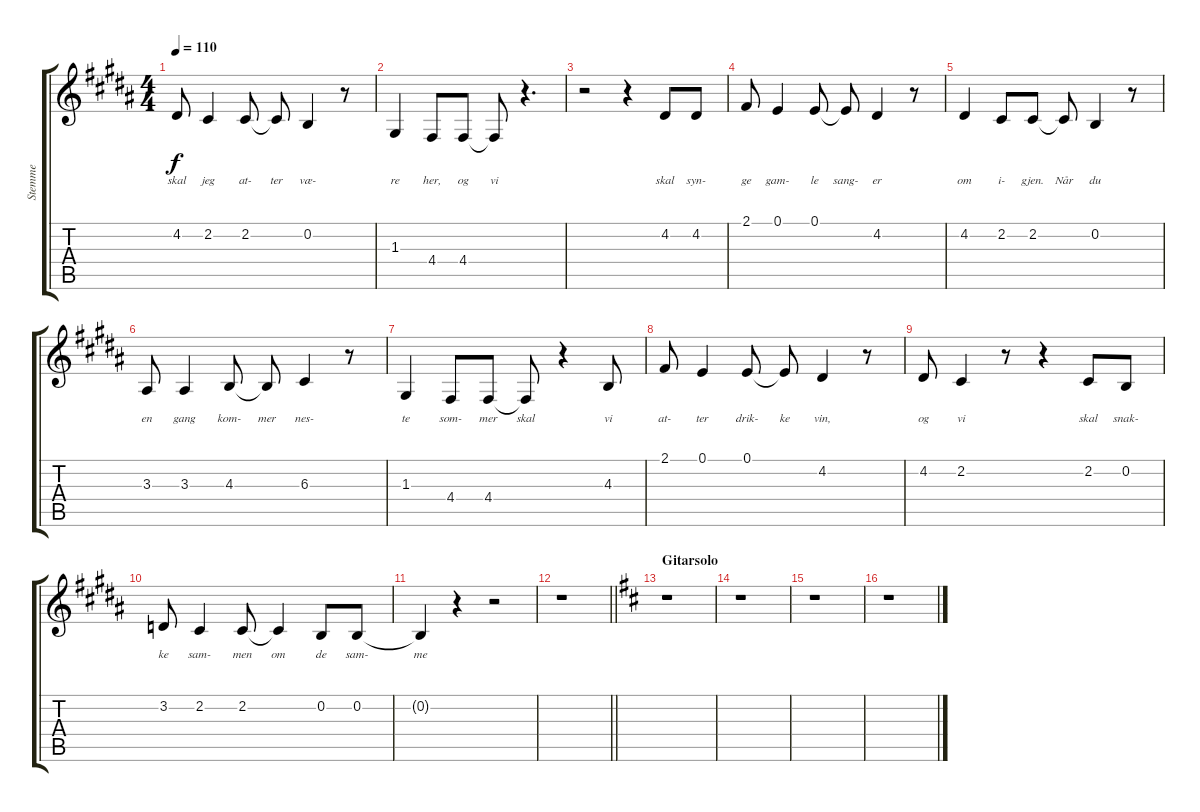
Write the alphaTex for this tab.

\track ("Stemme" "Stemme") {instrument oboe}
\staff {score tabs}
\tuning (E4 B3 G3 D3 A2 E2) {hide}
\ts (4 4)
\tempo 110
\clef g2
\ks b
4.2.8{lyrics (0 "skal") lyrics (1 "") lyrics (2 "") lyrics (3 "") lyrics (4 "") dy f} 2.2.4{lyrics (0 "jeg") lyrics (1 "") lyrics (2 "") lyrics (3 "") lyrics (4 "")} 2.2.8{lyrics (0 "at-") lyrics (1 "") lyrics (2 "") lyrics (3 "") lyrics (4 "")} 2.2{t}.8{lyrics (0 "ter") lyrics (1 "") lyrics (2 "") lyrics (3 "") lyrics (4 "")} 0.2.4{lyrics (0 "væ-") lyrics (1 "") lyrics (2 "") lyrics (3 "") lyrics (4 "")} r.8 |
1.3.4{lyrics (0 "re") lyrics (1 "") lyrics (2 "") lyrics (3 "") lyrics (4 "")} 4.4.8{lyrics (0 "her,") lyrics (1 "") lyrics (2 "") lyrics (3 "") lyrics (4 "")} 4.4.8{lyrics (0 "og") lyrics (1 "") lyrics (2 "") lyrics (3 "") lyrics (4 "")} 4.4{t}.8{lyrics (0 "vi") lyrics (1 "") lyrics (2 "") lyrics (3 "") lyrics (4 "")} r.4{d} |
r.2 r.4 4.2.8{lyrics (0 "skal") lyrics (1 "") lyrics (2 "") lyrics (3 "") lyrics (4 "")} 4.2.8{lyrics (0 "syn-") lyrics (1 "") lyrics (2 "") lyrics (3 "") lyrics (4 "")} |
2.1.8{lyrics (0 "ge") lyrics (1 "") lyrics (2 "") lyrics (3 "") lyrics (4 "")} 0.1.4{lyrics (0 "gam-") lyrics (1 "") lyrics (2 "") lyrics (3 "") lyrics (4 "")} 0.1.8{lyrics (0 "le") lyrics (1 "") lyrics (2 "") lyrics (3 "") lyrics (4 "")} 0.1{t}.8{lyrics (0 "sang-") lyrics (1 "") lyrics (2 "") lyrics (3 "") lyrics (4 "")} 4.2.4{lyrics (0 "er") lyrics (1 "") lyrics (2 "") lyrics (3 "") lyrics (4 "")} r.8 |
4.2.4{lyrics (0 "om") lyrics (1 "") lyrics (2 "") lyrics (3 "") lyrics (4 "")} 2.2.8{lyrics (0 "i-") lyrics (1 "") lyrics (2 "") lyrics (3 "") lyrics (4 "")} 2.2.8{lyrics (0 "gjen.") lyrics (1 "") lyrics (2 "") lyrics (3 "") lyrics (4 "")} 2.2{t}.8{lyrics (0 "Når") lyrics (1 "") lyrics (2 "") lyrics (3 "") lyrics (4 "")} 0.2.4{lyrics (0 "du") lyrics (1 "") lyrics (2 "") lyrics (3 "") lyrics (4 "")} r.8 |
3.3.8{lyrics (0 "en") lyrics (1 "") lyrics (2 "") lyrics (3 "") lyrics (4 "")} 3.3.4{lyrics (0 "gang") lyrics (1 "") lyrics (2 "") lyrics (3 "") lyrics (4 "")} 4.3.8{lyrics (0 "kom-") lyrics (1 "") lyrics (2 "") lyrics (3 "") lyrics (4 "")} 4.3{t}.8{lyrics (0 "mer") lyrics (1 "") lyrics (2 "") lyrics (3 "") lyrics (4 "")} 6.3.4{lyrics (0 "nes-") lyrics (1 "") lyrics (2 "") lyrics (3 "") lyrics (4 "")} r.8 |
1.3.4{lyrics (0 "te") lyrics (1 "") lyrics (2 "") lyrics (3 "") lyrics (4 "")} 4.4.8{lyrics (0 "som-") lyrics (1 "") lyrics (2 "") lyrics (3 "") lyrics (4 "")} 4.4.8{lyrics (0 "mer") lyrics (1 "") lyrics (2 "") lyrics (3 "") lyrics (4 "")} 4.4{t}.8{lyrics (0 "skal") lyrics (1 "") lyrics (2 "") lyrics (3 "") lyrics (4 "")} r.4 4.3.8{lyrics (0 "vi") lyrics (1 "") lyrics (2 "") lyrics (3 "") lyrics (4 "")} |
2.1.8{lyrics (0 "at-") lyrics (1 "") lyrics (2 "") lyrics (3 "") lyrics (4 "")} 0.1.4{lyrics (0 "ter") lyrics (1 "") lyrics (2 "") lyrics (3 "") lyrics (4 "")} 0.1.8{lyrics (0 "drik-") lyrics (1 "") lyrics (2 "") lyrics (3 "") lyrics (4 "")} 0.1{t}.8{lyrics (0 "ke") lyrics (1 "") lyrics (2 "") lyrics (3 "") lyrics (4 "")} 4.2.4{lyrics (0 "vin,") lyrics (1 "") lyrics (2 "") lyrics (3 "") lyrics (4 "")} r.8 |
4.2.8{lyrics (0 "og") lyrics (1 "") lyrics (2 "") lyrics (3 "") lyrics (4 "")} 2.2.4{lyrics (0 "vi") lyrics (1 "") lyrics (2 "") lyrics (3 "") lyrics (4 "")} r.8 r.4 2.2.8{lyrics (0 "skal") lyrics (1 "") lyrics (2 "") lyrics (3 "") lyrics (4 "")} 0.2.8{lyrics (0 "snak-") lyrics (1 "") lyrics (2 "") lyrics (3 "") lyrics (4 "")} |
3.2.8{lyrics (0 "ke") lyrics (1 "") lyrics (2 "") lyrics (3 "") lyrics (4 "")} 2.2.4{lyrics (0 "sam-") lyrics (1 "") lyrics (2 "") lyrics (3 "") lyrics (4 "")} 2.2.8{lyrics (0 "men") lyrics (1 "") lyrics (2 "") lyrics (3 "") lyrics (4 "")} 2.2{t}.4{lyrics (0 "om") lyrics (1 "") lyrics (2 "") lyrics (3 "") lyrics (4 "")} 0.2.8{lyrics (0 "de") lyrics (1 "") lyrics (2 "") lyrics (3 "") lyrics (4 "")} 0.2.8{lyrics (0 "sam-") lyrics (1 "") lyrics (2 "") lyrics (3 "") lyrics (4 "")} |
0.2{t}.4{lyrics (0 "me") lyrics (1 "") lyrics (2 "") lyrics (3 "") lyrics (4 "")} r.4 r.2 |
\barLineRight lightlight
r.1 |
\section ("" "Gitarsolo")
\ks d
r.1 |
r.1 |
r.1 |
r.1
